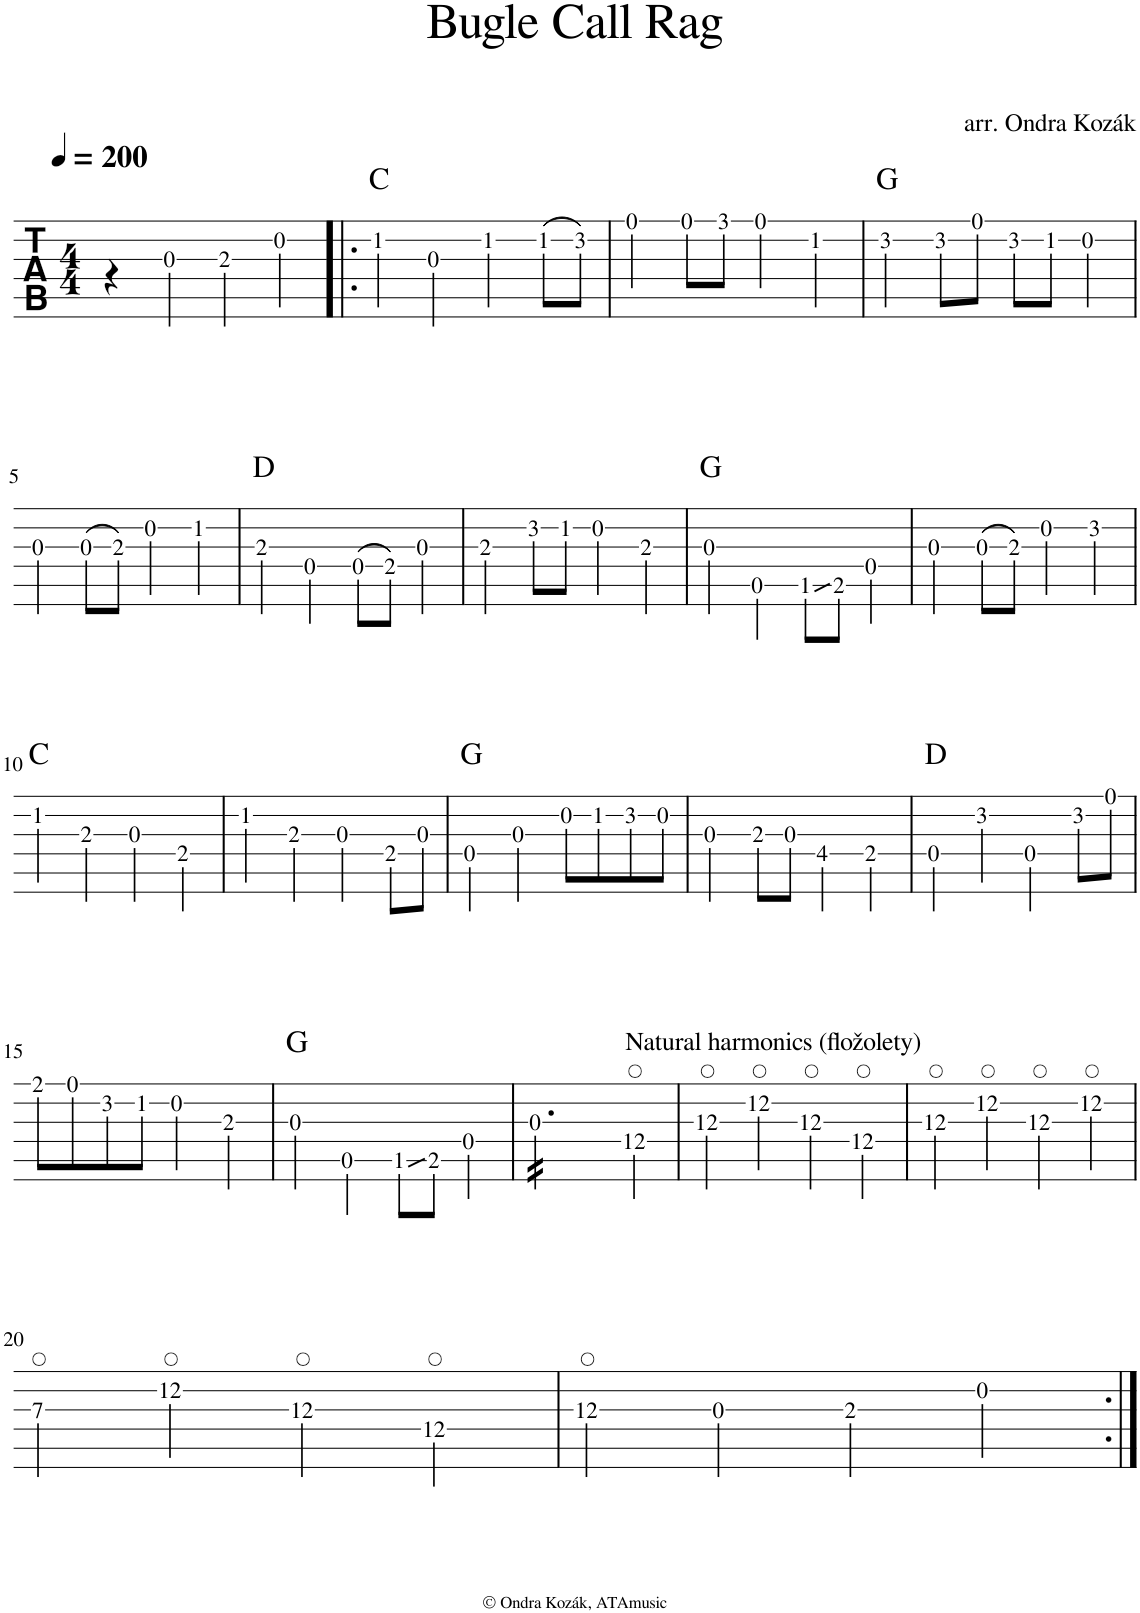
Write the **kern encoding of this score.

**kern	**harte
*part1	*part1
*staff1	*
*I"Guitar	*
*I'Guit.	*
*stria6	*
*	*
*k[]	*
*M4/4	*
*MM200	*
=1	=1
4r	.
4G\	.
4A\	.
4B\	.
=2!|:	=2!|:
4c\	C:maj
4G\	.
4c\	.
(8c\L	.
8d\J)	.
=3	=3
4e\	.
8e\L	.
8g\J	.
4e\	.
4c\	.
=4	=4
4d\	G:maj
8d\L	.
8e\J	.
8d\L	.
8c\J	.
4B\	.
!!LO:LB:g=z
=5	=5
4G\	.
(8G\L	.
8A\J)	.
4B\	.
4c\	.
=6	=6
4A\	D:maj
4D\	.
(8D\L	.
8E\J)	.
4G\	.
=7	=7
4A\	.
8d\L	.
8c\J	.
4B\	.
4A\	.
=8	=8
4G\	G:maj
4AA\	.
8BB-\L	.
8BB\J	.
4D\	.
=9	=9
4G\	.
(8G\L	.
8A\J)	.
4B\	.
4d\	.
!!LO:LB:g=z
=10	=10
4c\	C:maj
4A\	.
4G\	.
4E\	.
=11	=11
4c\	.
4A\	.
4G\	.
8E\L	.
8G\J	.
=12	=12
4D\	G:maj
4G\	.
8B\L	.
8c\	.
8d\	.
8B\J	.
=13	=13
4G\	.
8A\L	.
8G\J	.
4F#\	.
4E\	.
=14	=14
4D\	D:maj
4d\	.
4D\	.
8d\L	.
8e\J	.
!!LO:LB:g=z
=15	=15
8f#\L	.
8e\	.
8d\	.
8c\J	.
4B\	.
4A\	.
=16	=16
4G\	G:maj
4AA\	.
8BB-\L	.
8BB\J	.
4D\	.
=17	=17
2.G\	.
!LO:TX:a:t=Natural harmonics (fložolety)	!
4d\	.
=18	=18
4g\	.
4b\	.
4g\	.
4d\	.
=19	=19
4g\	.
4b\	.
4g\	.
4b\	.
!!LO:LB:g=z
=20	=20
4d\	.
4b\	.
4g\	.
4d\	.
=21	=21
4g\	.
4G\	.
4A\	.
4B\	.
=:|!	=:|!
*-	*-
